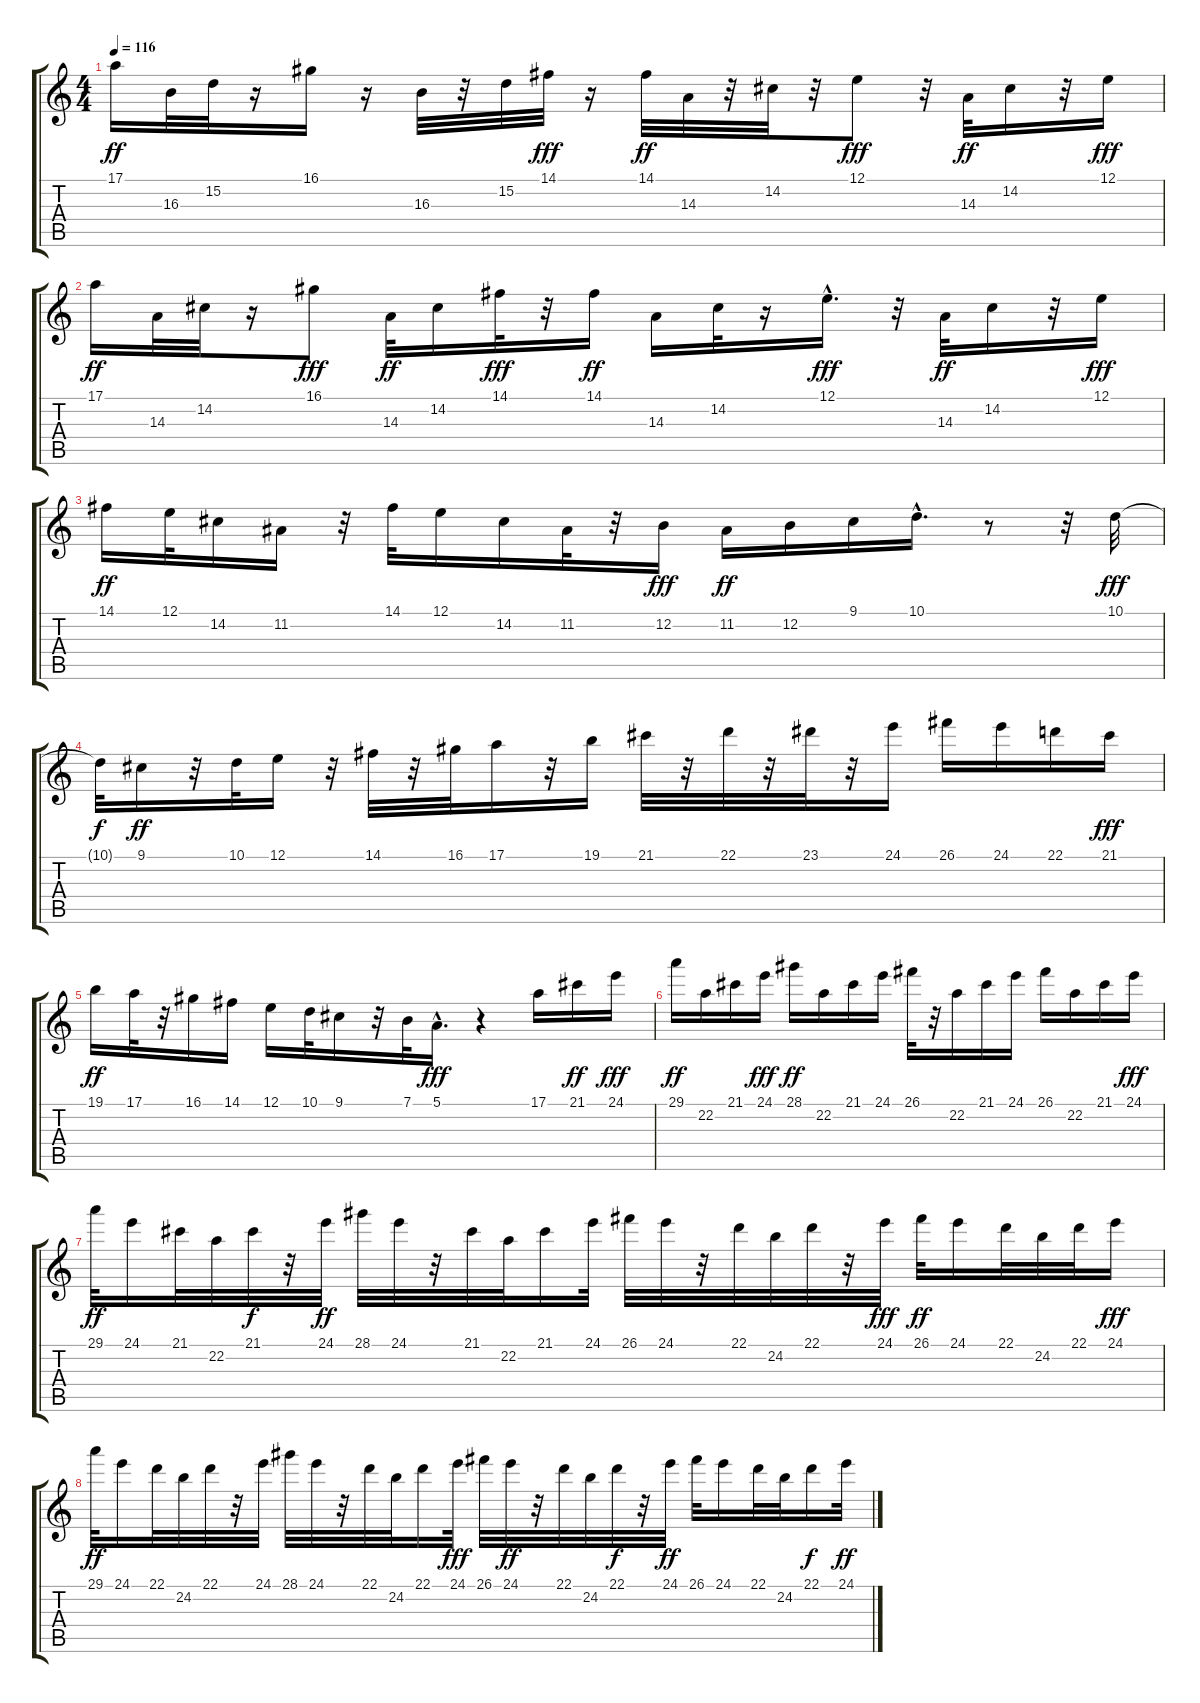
\track "" {instrument flute}
\staff {score tabs}
\tuning (E4 B3 G3 D3 A2 E2) {hide}
\ts (4 4)
\tempo 116
\clef g2
\ks c
17.1.16{dy ff} 16.3.32 15.2.32 r.16 16.1.16 r.16 16.3.32 r.32 15.2.32 14.1.32{dy fff} r.16 14.1.32{dy ff} 14.3.32 r.32 14.2.32 r.32 12.1.8{dy fff} r.32 14.3.32{dy ff} 14.2.16 r.32 12.1.16{dy fff} |
17.1.16{dy ff} 14.3.32 14.2.32 r.16 16.1.8{dy fff} 14.3.32{dy ff} 14.2.16 14.1.32{dy fff} r.32 14.1.16{dy ff} 14.3.16 14.2.32 r.16 12.1{hac}.16{d dy fff} r.32 14.3.32{dy ff} 14.2.16 r.32 12.1.16{dy fff} |
14.1.16{dy ff} 12.1.32 14.2.16 11.2.16 r.32 14.1.32 12.1.16 14.2.16 11.2.32 r.32 12.2.16{dy fff} 11.2.16{dy ff} 12.2.16 9.1.16 10.1{hac}.16{d} r.8 r.32 10.1.32{dy fff} |
10.1{t}.32{dy f} 9.1.16{dy ff} r.32 10.1.32 12.1.16 r.32 14.1.32 r.32 16.1.32 17.1.16 r.32 19.1.16 21.1.32 r.32 22.1.32 r.32 23.1.32 r.32 24.1.16 26.1.16 24.1.16 22.1.16 21.1.16{dy fff} |
19.1.16{dy ff} 17.1.32 r.32 16.1.16 14.1.16 12.1.16 10.1.32 9.1.16 r.32 7.1.32 5.1{hac}.16{d dy fff} r.4 17.1.16 21.1.16{dy ff} 24.1.16{dy fff} |
29.1.16{dy ff} 22.2.16 21.1.16 24.1.16{dy fff} 28.1.16{dy ff} 22.2.16 21.1.16 24.1.16 26.1.32 r.32 22.2.16 21.1.16 24.1.16 26.1.16 22.2.16 21.1.16 24.1.16{dy fff} |
29.1.32{dy ff} 24.1.16 21.1.32 22.2.32 21.1.32{dy f} r.32 24.1.32{dy ff} 28.1.32 24.1.32 r.32 21.1.32 22.2.32 21.1.16 24.1.32 26.1.32 24.1.32 r.32 22.1.32 24.2.32 22.1.32 r.32 24.1.32{dy fff} 26.1.32{dy ff} 24.1.16 22.1.32 24.2.32 22.1.32 24.1.16{dy fff} |
29.1.32{dy ff} 24.1.16 22.1.32 24.2.32 22.1.32 r.32 24.1.32 28.1.32 24.1.32 r.32 22.1.32 24.2.32 22.1.16 24.1.32{dy fff} 26.1.32 24.1.32{dy ff} r.32 22.1.32 24.2.32 22.1.32{dy f} r.32 24.1.32{dy ff} 26.1.32 24.1.16 22.1.32 24.2.32 22.1.16{dy f} 24.1.32{dy ff}
